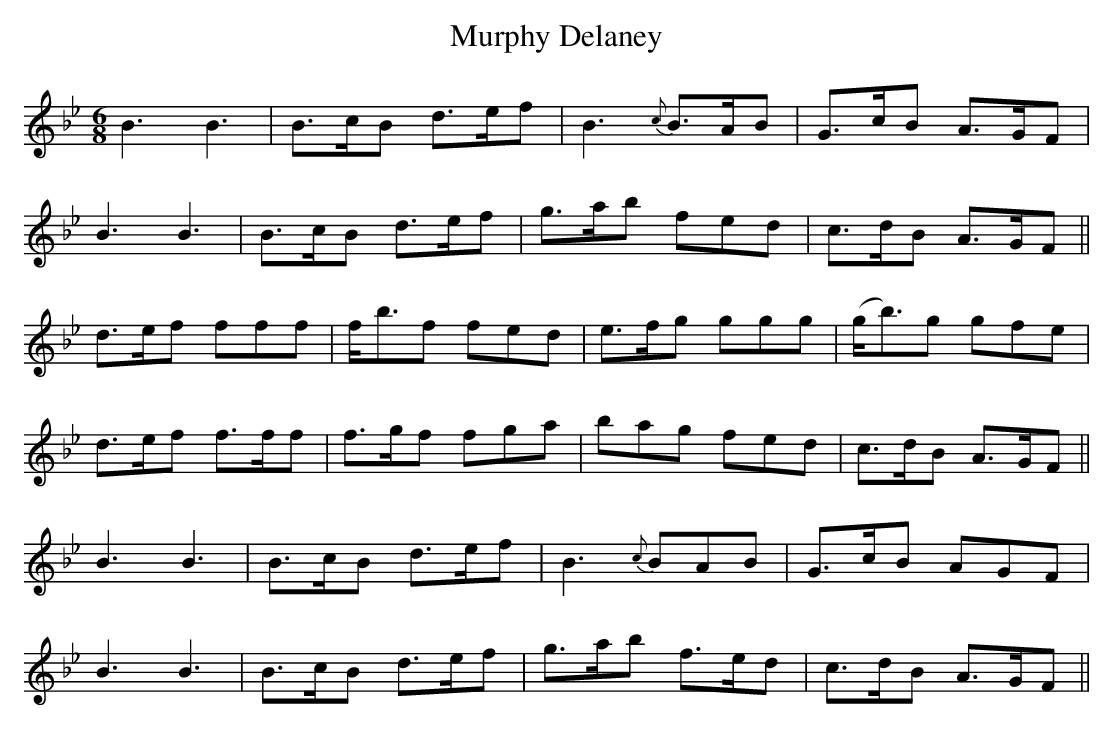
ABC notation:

X:1
T:Murphy Delaney
M:6/8
L:1/8
K:Bb
B3B3|B>cB d>ef|B3 {c}B>AB|G>cB A>GF|
B3 B3|B>cB d>ef|g>ab fed|c>dB A>GF||
d>ef fff|f<bf fed|e>fg ggg|(g<b)g gfe|
d>ef f>ff|f>gf fga|bag fed|c>dB A>GF||
B3B3|B>cB d>ef|B3 {c}BAB|G>cB AGF|
B3 B3|B>cB d>ef|g>ab f>ed|c>dB A>GF||
